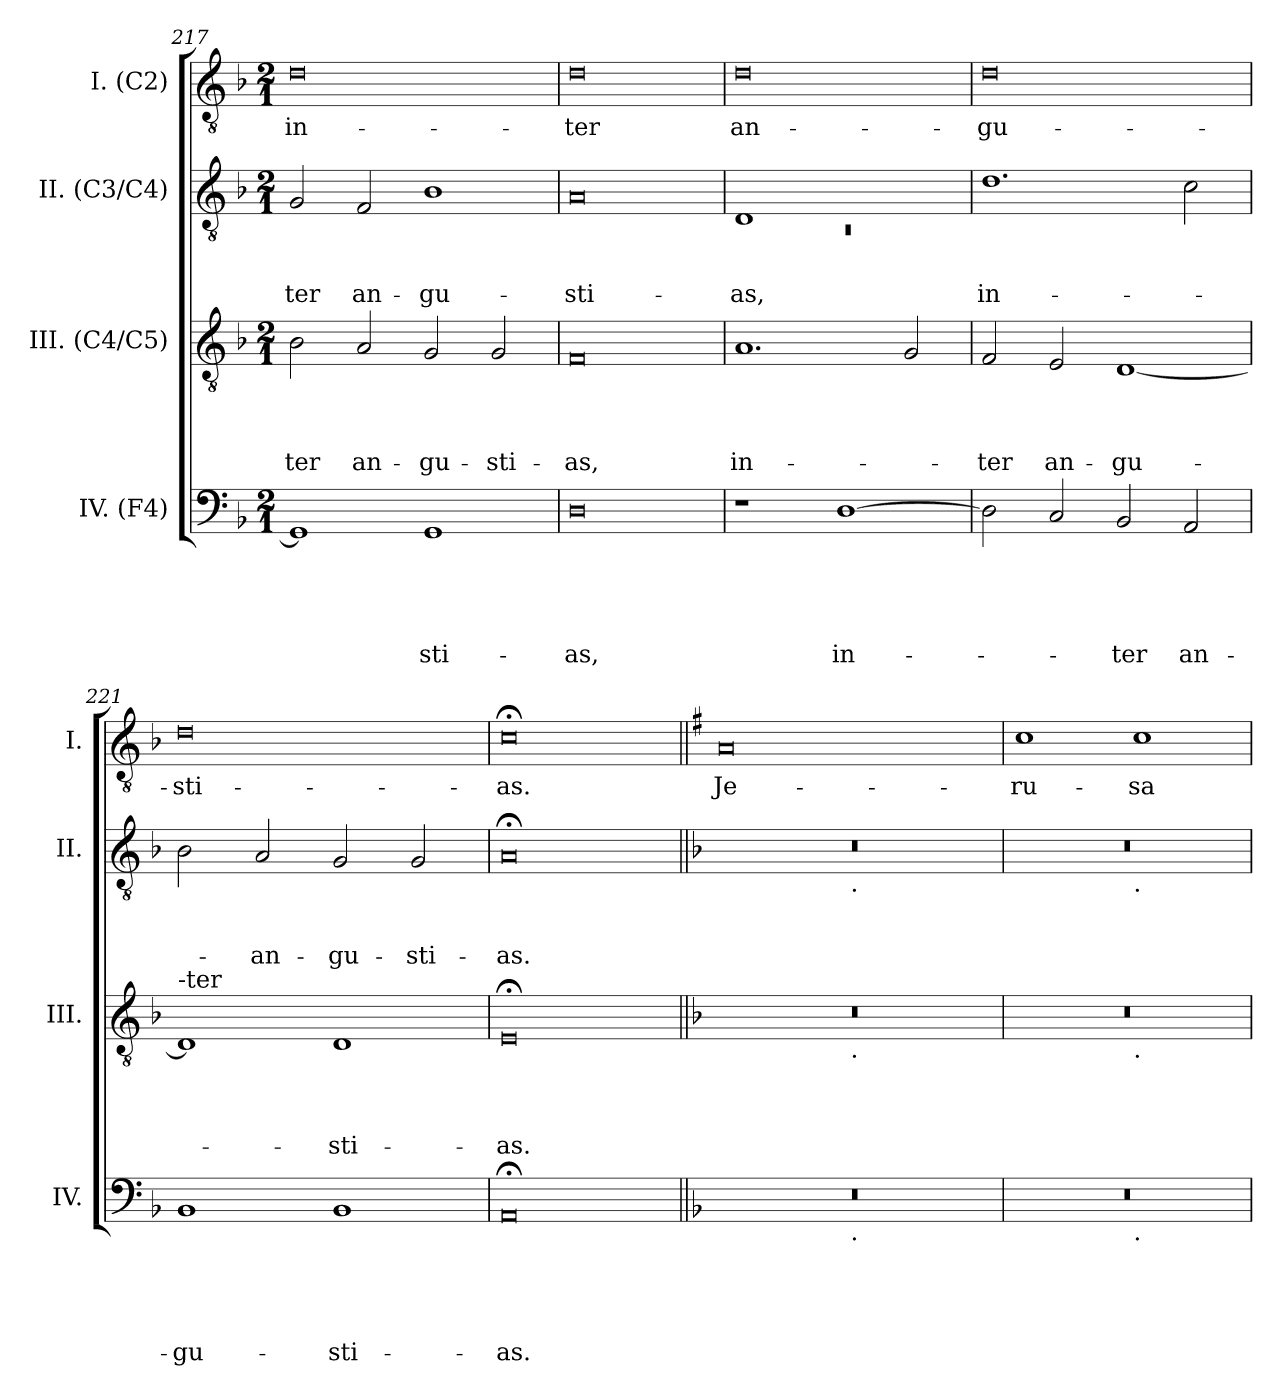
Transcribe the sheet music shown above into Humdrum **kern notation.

**kern	**text	**text	**text	**text	**text	**kern	**text	**text	**text	**text	**kern	**text	**text	**text	**kern	**text
*part4	*part4	*part4	*part4	*part4	*part4	*part3	*part3	*part3	*part3	*part3	*part2	*part2	*part2	*part2	*part1	*part1
*staff4	*staff4	*staff4	*staff4	*staff4	*staff4	*staff3	*staff3	*staff3	*staff3	*staff3	*staff2	*staff2	*staff2	*staff2	*staff1	*staff1
*I"IV. (F4)	*	*	*	*	*	*I"III. (C4/C5)	*	*	*	*	*I"II. (C3/C4)	*	*	*	*I"I. (C2)	*
*I'IV.	*	*	*	*	*	*I'III.	*	*	*	*	*I'II.	*	*	*	*I'I.	*
*clefF4	*	*	*	*	*	*clefGv2	*	*	*	*	*clefGv2	*	*	*	*clefGv2	*
*k[b-]	*	*	*	*	*	*k[b-]	*	*	*	*	*k[b-]	*	*	*	*k[b-]	*
*F:	*	*	*	*	*	*F:	*	*	*	*	*F:	*	*	*	*F:	*
*M2/1	*	*	*	*	*	*M2/1	*	*	*	*	*M2/1	*	*	*	*M2/1	*
=217	=217	=217	=217	=217	=217	=217	=217	=217	=217	=217	=217	=217	=217	=217	=217	=217
!	!	!	!	!	!	!	!	!	!	!LO:LY:b	!	!	!	!LO:LY:b	!	!LO:LY:b:rj
1GG]	.	.	.	.	.	2B-\	.	.	.	-ter	2G/	.	.	-ter	0d	in-
!	!	!	!	!	!	!	!	!	!	!LO:LY:b	!	!	!	!LO:LY:b	!	!
.	.	.	.	.	.	2A/	.	.	.	an-	2F/	.	.	an-	.	.
!	!	!	!	!	!LO:LY:b	!	!	!	!	!LO:LY:b	!	!	!	!LO:LY:b	!	!
1GG	.	.	.	.	-sti-	2G/	.	.	.	-gu-	1B-	.	.	-gu-	.	.
!	!	!	!	!	!	!	!	!	!	!LO:LY:b	!	!	!	!	!	!
.	.	.	.	.	.	2G/	.	.	.	-sti-	.	.	.	.	.	.
=218	=218	=218	=218	=218	=218	=218	=218	=218	=218	=218	=218	=218	=218	=218	=218	=218
!	!	!	!	!	!LO:LY:b	!	!	!	!	!LO:LY:b	!	!	!	!LO:LY:b:rj	!	!LO:LY:b:rj
0D	.	.	.	.	-as,	0F	.	.	.	-as,	0A	.	.	-sti-	0d	-ter
=219	=219	=219	=219	=219	=219	=219	=219	=219	=219	=219	=219	=219	=219	=219	=219	=219
*	*	*	*	*	*	*	*	*	*	*	*^	*	*	*	*	*
!	!	!	!	!	!	!	!	!	!	!LO:LY:b	!	!LO:N:vis=1	!	!	!LO:LY:b	!	!LO:LY:b:rj
1r	.	.	.	.	.	1.A	.	.	.	in-	1D	0rC	.	.	-as,	0d	an-
!	!	!	!	!	!LO:LY:b	!	!	!	!	!	!	!	!	!	!	!	!
[>1D	.	.	.	.	in-	.	.	.	.	.	1ryy	.	.	.	.	.	.
.	.	.	.	.	.	2G/	.	.	.	.	.	.	.	.	.	.	.
*	*	*	*	*	*	*	*	*	*	*	*v	*v	*	*	*	*	*
=220	=220	=220	=220	=220	=220	=220	=220	=220	=220	=220	=220	=220	=220	=220	=220	=220
!	!	!	!	!	!	!	!	!	!	!LO:LY:b	!	!	!	!LO:LY:b	!	!LO:LY:b:rj
2D\]	.	.	.	.	.	2F/	.	.	.	-ter	1.d	.	.	in-	0d	-gu-
!	!	!	!	!	!	!	!	!	!	!LO:LY:b	!	!	!	!	!	!
2C/	.	.	.	.	.	2E/	.	.	.	an-	.	.	.	.	.	.
!	!	!	!	!	!LO:LY:b	!	!	!	!	!LO:LY:b	!	!	!	!	!	!
2BB-/	.	.	.	.	-ter	[<1D	.	.	.	-gu-	.	.	.	.	.	.
!	!	!	!	!	!LO:LY:b	!	!	!	!	!	!	!	!	!	!	!
2AA/	.	.	.	.	an-	.	.	.	.	.	2c\	.	.	.	.	.
!!LO:LB:g=z
=221	=221	=221	=221	=221	=221	=221	=221	=221	=221	=221	=221	=221	=221	=221	=221	=221
!	!	!	!	!	!	!LO:TX:a:t=-ter	!	!	!	!	!	!	!	!	!	!
!	!	!	!	!	!LO:LY:b	!	!	!	!	!	!	!	!	!	!	!LO:LY:b:rj
1BB-	.	.	.	.	-gu-	1D]	.	.	.	.	2B-\	.	.	.	0d	-sti-
!	!	!	!	!	!	!	!	!	!	!	!	!	!	!LO:LY:b	!	!
.	.	.	.	.	.	.	.	.	.	.	2A/	.	.	-an-	.	.
!	!	!	!	!	!LO:LY:b	!	!	!	!	!LO:LY:b	!	!	!	!LO:LY:b	!	!
1BB-	.	.	.	.	-sti-	1D	.	.	.	-sti-	2G/	.	.	-gu-	.	.
!	!	!	!	!	!	!	!	!	!	!	!	!	!	!LO:LY:b	!	!
.	.	.	.	.	.	.	.	.	.	.	2G/	.	.	-sti-	.	.
=222	=222	=222	=222	=222	=222	=222	=222	=222	=222	=222	=222	=222	=222	=222	=222	=222
!	!	!	!	!	!LO:LY:b	!	!	!	!	!LO:LY:b	!	!	!	!LO:LY:b	!	!LO:LY:b
0AA;	.	.	.	.	-as.	0E;	.	.	.	-as.	0A;	.	.	-as.	0c;<	-as.
=223||	=223||	=223||	=223||	=223||	=223||	=223||	=223||	=223||	=223||	=223||	=223||	=223||	=223||	=223||	=223||	=223||
*	*	*	*	*	*	*	*	*	*	*	*	*	*	*	*k[f#]	*
*	*	*	*	*	*	*	*	*	*	*	*	*	*	*	*G:	*
!	!	!	!	!	!	!	!	!	!	!	!	!	!	!	!	!LO:LY:b:rj
*^	*	*	*	*	*	*^	*	*	*	*	*^	*	*	*	*	*
0r	1ryy	.	.	.	.	.	0r	1ryy	.	.	.	.	0r	1ryy	.	.	.	0A	Je-
.	32ryy	.	.	.	.	.	.	32ryy	.	.	.	.	.	32ryy	.	.	.	.	.
!	!	!	!	!	!	!	!	!	!	!	!	!	!	!LO:TX:b:t=.	!	!	!	!	!
!	!	!	!	!	!	!	!	!LO:TX:b:t=.	!	!	!	!	!	!	!	!	!	!	!
!	!LO:TX:b:t=.	!	!	!	!	!	!	!	!	!	!	!	!	!	!	!	!	!	!
.	2ryy	.	.	.	.	.	.	2ryy	.	.	.	.	.	2ryy	.	.	.	.	.
.	4...ryy	.	.	.	.	.	.	4...ryy	.	.	.	.	.	4...ryy	.	.	.	.	.
=224	=224	=224	=224	=224	=224	=224	=224	=224	=224	=224	=224	=224	=224	=224	=224	=224	=224	=224	=224
!	!	!	!	!	!	!	!	!	!	!	!	!	!	!	!	!	!	!	!LO:LY:b
0r	1ryy	.	.	.	.	.	0r	1ryy	.	.	.	.	0r	1ryy	.	.	.	1c	-ru-
!	!	!	!	!	!	!	!	!	!	!	!	!	!	!LO:TX:b:t=.	!	!	!	!	!
!	!	!	!	!	!	!	!	!LO:TX:b:t=.	!	!	!	!	!	!	!	!	!	!	!
!	!LO:TX:b:t=.	!	!	!	!	!	!	!	!	!	!	!	!	!	!	!	!	!	!
!	!	!	!	!	!	!	!	!	!	!	!	!	!	!	!	!	!	!	!LO:LY:b
.	1ryy	.	.	.	.	.	.	1ryy	.	.	.	.	.	1ryy	.	.	.	1c	-sa-
*v	*v	*	*	*	*	*	*	*	*	*	*	*	*v	*v	*	*	*	*	*
*	*	*	*	*	*	*v	*v	*	*	*	*	*	*	*	*	*	*
=	=	=	=	=	=	=	=	=	=	=	=	=	=	=	=	=
*-	*-	*-	*-	*-	*-	*-	*-	*-	*-	*-	*-	*-	*-	*-	*-	*-
